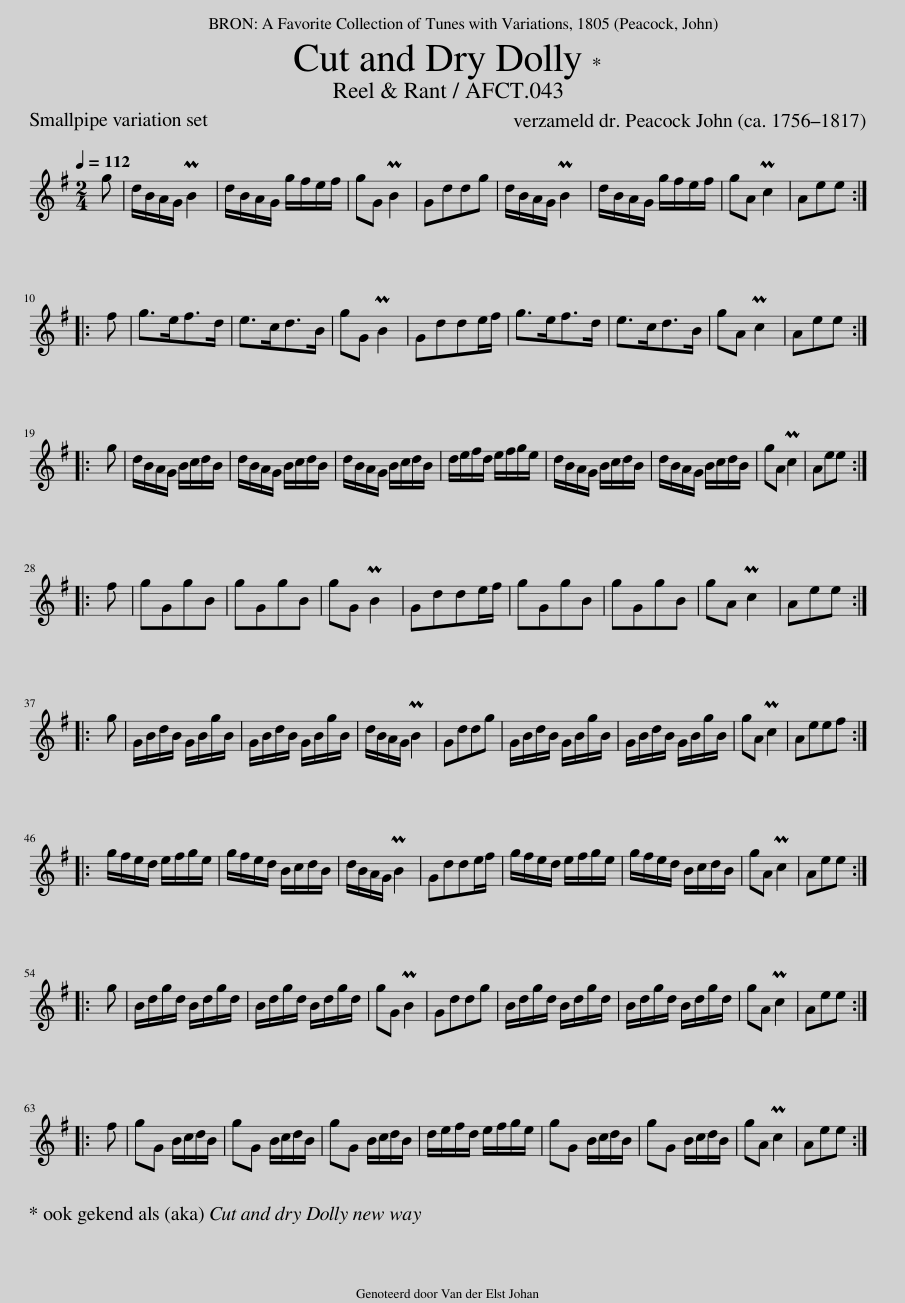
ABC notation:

X:1
L:1/8
Q:1/4=112
M:2/4
I:linebreak $
K:G
V:1 treble
V:1
 g | d/B/A/G/ PB2 | d/B/A/G/ g/f/e/f/ | gG PB2 | Gddg | %5
 d/B/A/G/ PB2 | d/B/A/G/ g/f/e/f/ | gA Pc2 | Aee ::$ f | %10
 g>ef>d | e>cd>B | gG PB2 | Gdde/f/ | g>ef>d | %15
 e>cd>B | gA Pc2 | Aee ::$ g | d/B/A/G/ B/c/d/B/ | %20
 d/B/A/G/ B/c/d/B/ | d/B/A/G/ B/c/d/B/ | d/e/f/d/ e/f/g/e/ | d/B/A/G/ B/c/d/B/ | d/B/A/G/ B/c/d/B/ | %25
 gA Pc2 | Aee ::$ f | gGgB | gGgB | %30
 gG PB2 | Gdde/f/ | gGgB | gGgB | gA Pc2 | %35
 Aee ::$ g | G/B/d/B/ G/B/g/B/ | G/B/d/B/ G/B/g/B/ | d/B/A/G/ PB2 | %40
 Gddg | G/B/d/B/ G/B/g/B/ | G/B/d/B/ G/B/g/B/ | gA Pc2 | Aeef ::$ %45
 g/f/e/d/ e/f/g/e/ | g/f/e/d/ B/c/d/B/ | d/B/A/G/ PB2 | Gdde/f/ | g/f/e/d/ e/f/g/e/ | %50
 g/f/e/d/ B/c/d/B/ | gA Pc2 | Aee ::$ g | B/d/g/d/ B/d/g/d/ | %55
 B/d/g/d/ B/d/g/d/ | gG PB2 | Gddg | B/d/g/d/ B/d/g/d/ | B/d/g/d/ B/d/g/d/ | %60
 gA Pc2 | Aee ::$ f | gG B/c/d/B/ | gG B/c/d/B/ | %65
 gG B/c/d/B/ | d/e/f/d/ e/f/g/e/ | gG B/c/d/B/ | gG B/c/d/B/ | gA Pc2 | %70
 Aee :| %71
